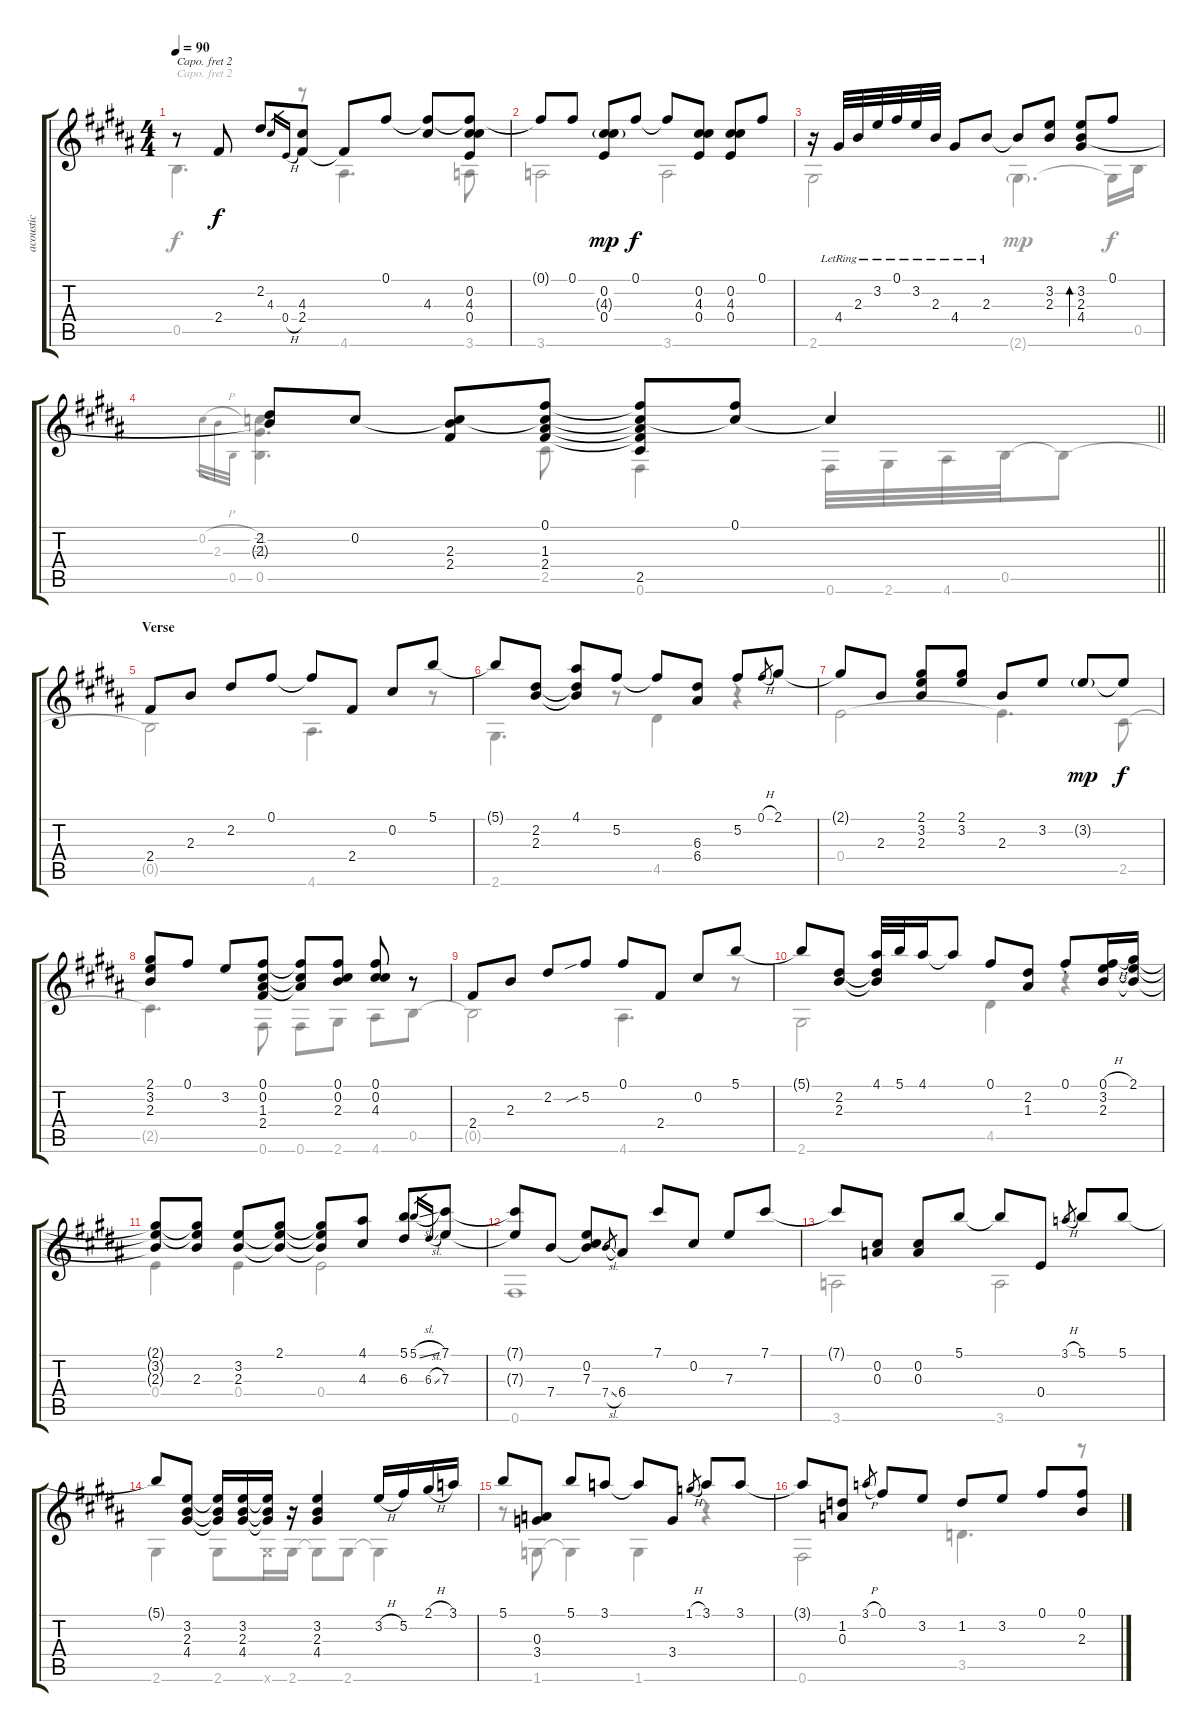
\track ("acoustic" "acoustic") {instrument acousticguitarnylon}
\staff {score tabs}
\capo 2
\tuning (E4 B3 G3 D3 A2 E2) {hide}
\voice
\ts (4 4)
\tempo 90
\clef g2
\ks b
r.8{dy f instrument acousticguitarnylon} 2.4.8 2.2.8 4.3.16{gr} 0.4{h}.16{gr} (4.3 2.4).8 2.4{t}.8 0.1.8 (0.1{t} 4.3).8 (0.1{t} 0.2 4.3 0.4).8 |
\ks g#minor
0.1{t}.8 0.1.8 (0.2 4.3{g} 0.4).8{dy mp} 0.1.8{dy f} 0.1{t}.8 (0.2 4.3 0.4).8 (0.2 4.3 0.4).8 0.1.8 |
r.16 4.4{lr}.32 2.3{lr}.32 3.2{lr}.32 0.1{lr}.32 3.2{lr}.32 2.3{lr}.32 4.4{lr}.8 2.3{lr}.8 2.3{t}.8 (3.2 2.3).8 (3.2 2.3 4.4).8{bd 30} 0.1.8 |
\barLineRight lightlight
\ks b
(2.2 2.3{t}).8 0.2.8 (0.2{t} 2.3 2.4).8 (0.1 0.2{t} 1.3 2.4).8 (0.1{t} 0.2{t} 1.3{t} 2.4{t} 2.5).8 (0.1 0.2{t}).8 0.2{t}.4 |
\section ("" "Verse")
\ks g#minor
2.4.8 2.3.8 2.2.8 0.1.8 0.1{t}.8 2.4.8 0.2.8 5.1.8 |
5.1{t}.8 (2.2 2.3).8 (4.1 2.2{t} 2.3{t}).8 5.2.8 5.2{t}.8 (6.3 6.4).8 5.2.8 0.1{h}.8{gr} 2.1.8 |
\ks b
2.1{t}.8 2.3.8 (2.1 3.2 2.3).8 (2.1 3.2).8 2.3.8 3.2.8 3.2{g}.8{dy mp} 3.2{t}.8{dy f} |
\ks g#minor
(2.1 3.2 2.3).8 0.1.8 3.2.8 (0.1 0.2 1.3 2.4).8 (0.1{t} 0.2{t} 1.3{t}).8 (0.1 0.2 2.3).8 (0.1 0.2 4.3).8 r.8 |
2.4.8 2.3.8 2.2.8 5.2{sib}.8 0.1.8 2.4.8 0.2.8 5.1.8 |
\ks b
5.1{t}.8 (2.2 2.3).8 (4.1 2.2{t} 2.3{t}).32 5.1.32 4.1.16 4.1{t}.8 0.1.8 (2.2 1.3).8 0.1{st}.8 (0.1{h} 3.2 2.3).16 (2.1 3.2{t} 2.3{t}).16 |
\ks g#minor
(2.1{t} 3.2{t} 2.3{t}).8 (2.1{t} 3.2{t} 2.3).8 (3.2 2.3).8 (2.1 3.2{t} 2.3{t}).8 (2.1{t} 3.2{t} 2.3{t}).8 (4.1 4.3).8 (5.1 6.3).8 5.1{sl}.16{gr} 6.3{sl}.16{gr} (7.1 7.3).8 |
(7.1{t} 7.3{t}).8 7.4.8 (0.2 7.3 7.4{t}).8 7.4{sl}.8{gr} 6.4.8 7.1.8 0.2.8 7.3.8 7.1.8 |
\ks b
7.1{t}.8 (0.2 0.3).8 (0.2 0.3).8 5.1.8 5.1{t}.8 0.4.8 3.1{h}.8{gr} 5.1.8 5.1.8 |
\ks g#minor
5.1{t}.8 (3.2 2.3 4.4).8 (3.2{t} 2.3{t} 4.4{t}).16 (3.2 2.3 4.4).16 (3.2{t} 2.3{t} 4.4{t}).16 r.16 (3.2 2.3 4.4).4 3.2{h}.16 5.2.16 2.1{h}.16 3.1.16 |
5.1.8 (0.3 3.4).8 5.1.8 3.1.8 3.1{t}.8 3.4.8 1.1{h}.8{gr} 3.1.8 3.1.8 |
\ks b
3.1{t}.8 (1.2 0.3).8 3.1{h}.8{gr} 0.1.8 3.2.8 1.2.8 3.2.8 0.1.8 (0.1 2.3).8
\voice
\clef g2
\ottava regular
\simile none
\ks b
0.5.4{d dy f} r.8 4.6.4{d} 3.6.8 |
\ks g#minor
3.6.2 3.6.2 |
2.6.2 2.6{g}.4{d dy mp} 2.6{t}.16{dy f} 0.5.16 |
\barLineRight lightlight
\ks b
0.2{h}.32{gr} 2.3.32{gr} 0.5.32{gr} (-1.2 -1.3 0.5).4{d} 2.5.8 0.6.4 0.6.32 2.6.32 4.6.32 0.5.32 0.5{t}.8 |
\ks g#minor
0.5{t}.2 4.6.4{d} r.8 |
2.6.4{d} r.8 4.5.4 r.4 |
\ks b
0.4.2 0.4{t}.4{d} 2.5.8 |
\ks g#minor
2.5{t}.4{d} 0.6.8 0.6.8 2.6.8 4.6.8 0.5.8 |
0.5{t}.2 4.6.4{d} r.8 |
\ks b
2.6.2 4.5.4 r.4 |
\ks g#minor
0.4.4 0.4.4 0.4.2 |
0.6.1 |
\ks b
3.6.2 3.6.2 |
\ks g#minor
2.6.4 2.6.8 2.6{x}.16 2.6.16 2.6{t}.8 2.6.8 2.6{t}.4 |
r.8 1.6.8 1.6{t}.4 1.6.4 r.4 |
\ks b
0.6.2 3.5.4{d} r.8
